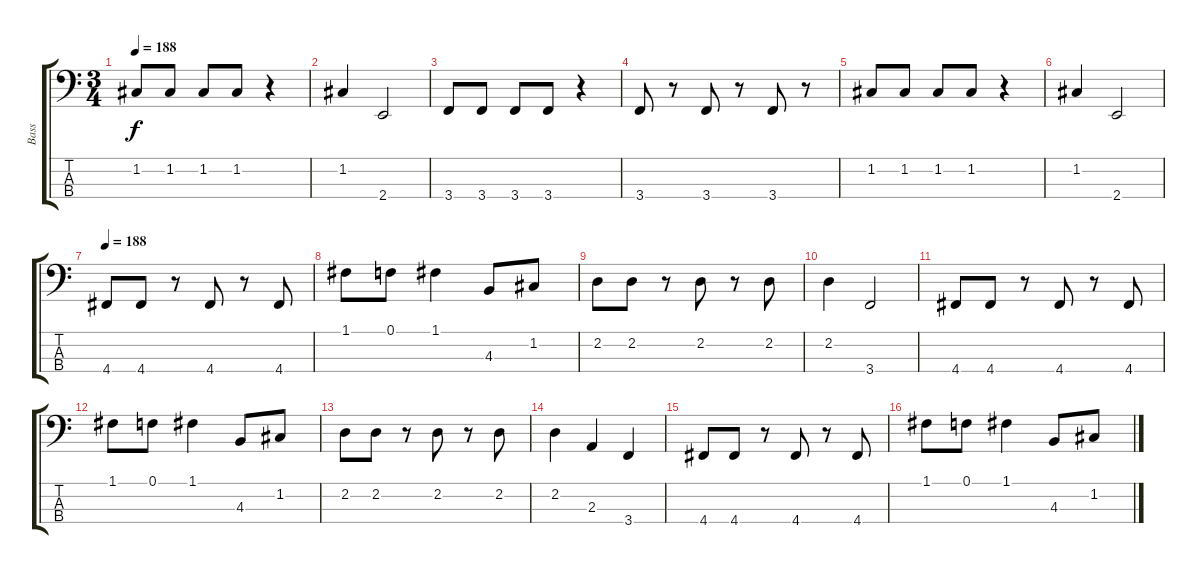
\track ("Bass" "Bass") {instrument electricbassfinger}
\staff {score tabs}
\tuning (F2 C2 G1 D1) {hide}
\ts (3 4)
\tempo 188
\clef f4
\ks c
1.2.8{dy f} 1.2.8 1.2.8 1.2.8 r.4 |
1.2.4 2.4.2 |
3.4.8 3.4.8 3.4.8 3.4.8 r.4 |
3.4.8 r.8 3.4.8 r.8 3.4.8 r.8 |
1.2.8 1.2.8 1.2.8 1.2.8 r.4 |
1.2.4 2.4.2 |
\tempo 188
4.4.8 4.4.8 r.8 4.4.8 r.8 4.4.8 |
1.1.8 0.1.8 1.1.4 4.3.8 1.2.8 |
2.2.8 2.2.8 r.8 2.2.8 r.8 2.2.8 |
2.2.4 3.4.2 |
4.4.8 4.4.8 r.8 4.4.8 r.8 4.4.8 |
1.1.8 0.1.8 1.1.4 4.3.8 1.2.8 |
2.2.8 2.2.8 r.8 2.2.8 r.8 2.2.8 |
2.2.4 2.3.4 3.4.4 |
4.4.8 4.4.8 r.8 4.4.8 r.8 4.4.8 |
1.1.8 0.1.8 1.1.4 4.3.8 1.2.8
